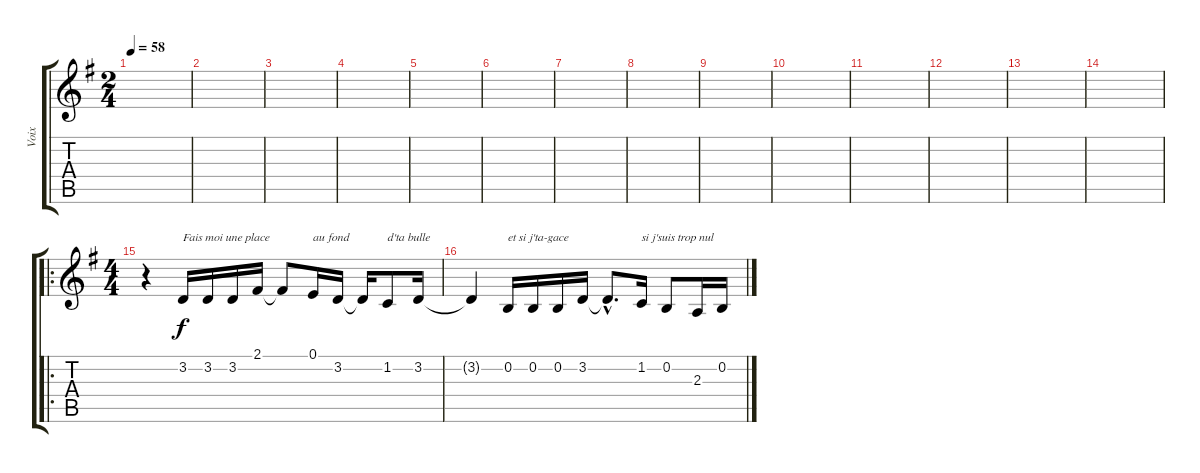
\track ("Voix" "Voix") {instrument recorder}
\staff {score tabs}
\tuning (E4 B3 G3 D3 A2 E2) {hide}
\ts (2 4)
\tempo 58
\clef g2
\ks g
|
|
|
|
|
|
|
|
|
|
|
|
|
|
\ro
\ts (4 4)
r.4 3.2.16{txt "Fais moi une place"} 3.2.16 3.2.16 2.1.16 2.1{t}.8 0.1.16{txt "au fond"} 3.2.16 3.2{t}.16 1.2.8{txt "d'ta bulle"} 3.2.16 |
3.2{t}.4 0.2.16{txt "et si j'ta-gace"} 0.2.16 0.2.16 3.2.16 3.2{hac t}.8{d} 1.2.16{txt "si j'suis trop nul"} 0.2.8 2.3.16 0.2.16
